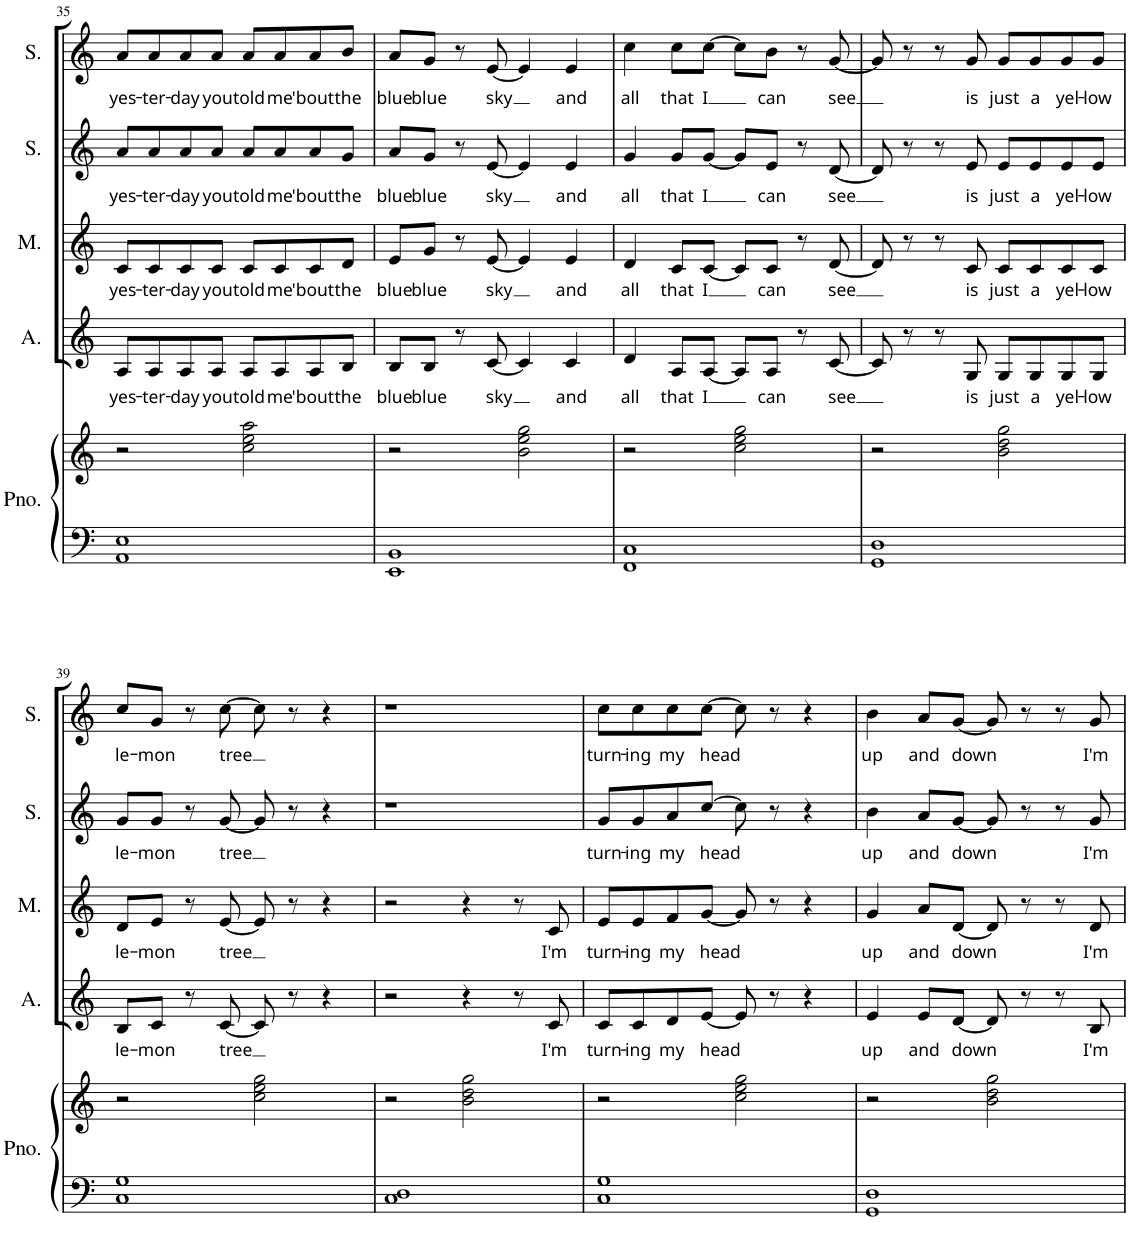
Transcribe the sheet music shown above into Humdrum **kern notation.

**kern	**kern	**kern	**text	**kern	**text	**kern	**text	**kern	**text
*part5	*part5	*part4	*part4	*part3	*part3	*part2	*part2	*part1	*part1
*staff6	*staff5	*staff4	*staff4	*staff3	*staff3	*staff2	*staff2	*staff1	*staff1
*I"Piano	*	*I"Alto	*	*I"Mezzo	*	*I"Soprano	*	*I"Soprano	*
*I'Pno.	*	*I'A.	*	*I'M.	*	*I'S.	*	*I'S.	*
!!LO:PB:g=z
*clefF4	*clefG2	*clefG2	*	*clefG2	*	*clefG2	*	*clefG2	*
*k[]	*k[]	*k[]	*	*k[]	*	*k[]	*	*k[]	*
*M4/4	*M4/4	*M4/4	*	*M4/4	*	*M4/4	*	*M4/4	*
=35	=35	=35	=35	=35	=35	=35	=35	=35	=35
!	!	!	!LO:LY:b	!	!LO:LY:b	!	!LO:LY:b	!	!LO:LY:b
1AA 1E	2r	8A/L	yes-	8c/L	yes-	8a/L	yes-	8a/L	yes-
!	!	!	!LO:LY:b	!	!LO:LY:b	!	!LO:LY:b	!	!LO:LY:b
.	.	8A/	-ter-	8c/	-ter-	8a/	-ter-	8a/	-ter-
!	!	!	!LO:LY:b	!	!LO:LY:b	!	!LO:LY:b	!	!LO:LY:b
.	.	8A/	-day	8c/	-day	8a/	-day	8a/	-day
!	!	!	!LO:LY:b	!	!LO:LY:b	!	!LO:LY:b	!	!LO:LY:b
.	.	8A/J	you	8c/J	you	8a/J	you	8a/J	you
!	!	!	!LO:LY:b	!	!LO:LY:b	!	!LO:LY:b	!	!LO:LY:b
.	2cc\ 2ee\ 2aa\	8A/L	told	8c/L	told	8a/L	told	8a/L	told
!	!	!	!LO:LY:b	!	!LO:LY:b	!	!LO:LY:b	!	!LO:LY:b
.	.	8A/	me	8c/	me	8a/	me	8a/	me
!	!	!	!LO:LY:b	!	!LO:LY:b	!	!LO:LY:b	!	!LO:LY:b
.	.	8A/	'bout	8c/	'bout	8a/	'bout	8a/	'bout
!	!	!	!LO:LY:b	!	!LO:LY:b	!	!LO:LY:b	!	!LO:LY:b
.	.	8B/J	the	8d/J	the	8g/J	the	8b/J	the
=36	=36	=36	=36	=36	=36	=36	=36	=36	=36
!	!	!	!LO:LY:b	!	!LO:LY:b	!	!LO:LY:b	!	!LO:LY:b
1EE 1BB	2r	8B/L	blue	8e/L	blue	8a/L	blue	8a/L	blue
!	!	!	!LO:LY:b	!	!LO:LY:b	!	!LO:LY:b	!	!LO:LY:b
.	.	8B/J	blue	8g/J	blue	8g/J	blue	8g/J	blue
.	.	8r	.	8r	.	8r	.	8r	.
!	!	!	!LO:LY:b	!	!LO:LY:b	!	!LO:LY:b	!	!LO:LY:b
.	.	[8c/	sky	[8e/	sky	[8e/	sky	[8e/	sky
.	2b\ 2ee\ 2gg\	4c/]	.	4e/]	.	4e/]	.	4e/]	.
!	!	!	!LO:LY:b	!	!LO:LY:b	!	!LO:LY:b	!	!LO:LY:b
.	.	4c/	and	4e/	and	4e/	and	4e/	and
=37	=37	=37	=37	=37	=37	=37	=37	=37	=37
!	!	!	!LO:LY:b	!	!LO:LY:b	!	!LO:LY:b	!	!LO:LY:b
1FF 1C	2r	4d/	all	4d/	all	4g/	all	4cc\	all
!	!	!	!LO:LY:b	!	!LO:LY:b	!	!LO:LY:b	!	!LO:LY:b
.	.	8A/L	that	8c/L	that	8g/L	that	8cc\L	that
!	!	!	!LO:LY:b	!	!LO:LY:b	!	!LO:LY:b	!	!LO:LY:b
.	.	[8A/J	I	[8c/J	I	[8g/J	I	[8cc\J	I
.	2cc\ 2ee\ 2gg\	8A/L]	.	8c/L]	.	8g/L]	.	8cc\L]	.
!	!	!	!LO:LY:b	!	!LO:LY:b	!	!LO:LY:b	!	!LO:LY:b
.	.	8A/J	can	8c/J	can	8e/J	can	8b\J	can
.	.	8r	.	8r	.	8r	.	8r	.
!	!	!	!LO:LY:b	!	!LO:LY:b	!	!LO:LY:b	!	!LO:LY:b
.	.	[8c/	see	[8d/	see	[8d/	see	[8g/	see
=38	=38	=38	=38	=38	=38	=38	=38	=38	=38
1GG 1D	2r	8c/]	.	8d/]	.	8d/]	.	8g/]	.
.	.	8r	.	8r	.	8r	.	8r	.
.	.	8r	.	8r	.	8r	.	8r	.
!	!	!	!LO:LY:b	!	!LO:LY:b	!	!LO:LY:b	!	!LO:LY:b
.	.	8G/	is	8c/	is	8e/	is	8g/	is
!	!	!	!LO:LY:b	!	!LO:LY:b	!	!LO:LY:b	!	!LO:LY:b
.	2b\ 2dd\ 2gg\	8G/L	just	8c/L	just	8e/L	just	8g/L	just
!	!	!	!LO:LY:b	!	!LO:LY:b	!	!LO:LY:b	!	!LO:LY:b
.	.	8G/	a	8c/	a	8e/	a	8g/	a
!	!	!	!LO:LY:b	!	!LO:LY:b	!	!LO:LY:b	!	!LO:LY:b
.	.	8G/	yel-	8c/	yel-	8e/	yel-	8g/	yel-
!	!	!	!LO:LY:b	!	!LO:LY:b	!	!LO:LY:b	!	!LO:LY:b
.	.	8G/J	-low	8c/J	-low	8e/J	-low	8g/J	-low
!!LO:LB:g=z
=39	=39	=39	=39	=39	=39	=39	=39	=39	=39
!	!	!	!LO:LY:b	!	!LO:LY:b	!	!LO:LY:b	!	!LO:LY:b
1C 1G	2r	8B/L	le-	8d/L	le-	8g/L	le-	8cc/L	le-
!	!	!	!LO:LY:b	!	!LO:LY:b	!	!LO:LY:b	!	!LO:LY:b
.	.	8c/J	-mon	8e/J	-mon	8g/J	-mon	8g/J	-mon
.	.	8r	.	8r	.	8r	.	8r	.
!	!	!	!LO:LY:b	!	!LO:LY:b	!	!LO:LY:b	!	!LO:LY:b
.	.	[8c/	tree	[8e/	tree	[8g/	tree	[8cc\	tree
.	2cc\ 2ee\ 2gg\	8c/]	.	8e/]	.	8g/]	.	8cc\]	.
.	.	8r	.	8r	.	8r	.	8r	.
.	.	4r	.	4r	.	4r	.	4r	.
=40	=40	=40	=40	=40	=40	=40	=40	=40	=40
1C 1D	2r	2r	.	2r	.	1r	.	1r	.
.	2b\ 2dd\ 2gg\	4r	.	4r	.	.	.	.	.
.	.	8r	.	8r	.	.	.	.	.
!	!	!	!LO:LY:b	!	!LO:LY:b	!	!	!	!
.	.	8c/	I'm	8c/	I'm	.	.	.	.
=41	=41	=41	=41	=41	=41	=41	=41	=41	=41
!	!	!	!LO:LY:b	!	!LO:LY:b	!	!LO:LY:b	!	!LO:LY:b
1C 1G	2r	8c/L	turn-	8e/L	turn-	8g/L	turn-	8cc\L	turn-
!	!	!	!LO:LY:b	!	!LO:LY:b	!	!LO:LY:b	!	!LO:LY:b
.	.	8c/	-ing	8e/	-ing	8g/	-ing	8cc\	-ing
!	!	!	!LO:LY:b	!	!LO:LY:b	!	!LO:LY:b	!	!LO:LY:b
.	.	8d/	my	8f/	my	8a/	my	8cc\	my
!	!	!	!LO:LY:b	!	!LO:LY:b	!	!LO:LY:b	!	!LO:LY:b
.	.	[8e/J	head	[8g/J	head	[8cc/J	head	[8cc\J	head
.	2cc\ 2ee\ 2gg\	8e/]	.	8g/]	.	8cc\]	.	8cc\]	.
.	.	8r	.	8r	.	8r	.	8r	.
.	.	4r	.	4r	.	4r	.	4r	.
=42	=42	=42	=42	=42	=42	=42	=42	=42	=42
!	!	!	!LO:LY:b	!	!LO:LY:b	!	!LO:LY:b	!	!LO:LY:b
1GG 1D	2r	4e/	up	4g/	up	4b\	up	4b\	up
!	!	!	!LO:LY:b	!	!LO:LY:b	!	!LO:LY:b	!	!LO:LY:b
.	.	8e/L	and	8a/L	and	8a/L	and	8a/L	and
!	!	!	!LO:LY:b	!	!LO:LY:b	!	!LO:LY:b	!	!LO:LY:b
.	.	[8d/J	down	[8d/J	down	[8g/J	down	[8g/J	down
.	2b\ 2dd\ 2gg\	8d/]	.	8d/]	.	8g/]	.	8g/]	.
.	.	8r	.	8r	.	8r	.	8r	.
.	.	8r	.	8r	.	8r	.	8r	.
!	!	!	!LO:LY:b	!	!LO:LY:b	!	!LO:LY:b	!	!LO:LY:b
.	.	8B/	I'm	8d/	I'm	8g/	I'm	8g/	I'm
=	=	=	=	=	=	=	=	=	=
*-	*-	*-	*-	*-	*-	*-	*-	*-	*-
